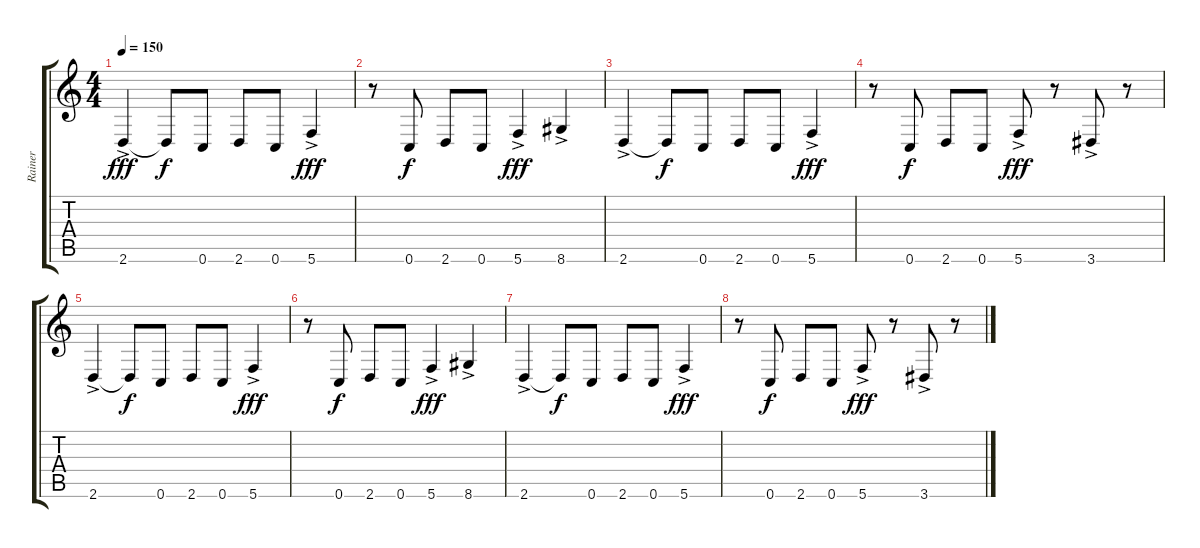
\track ("Rainer" "Rainer") {instrument distortionguitar}
\staff {score tabs}
\tuning (D4 A3 F3 C3 G2 C2) {hide}
\ts (4 4)
\tempo 150
\clef g2
\ks c
2.6{ac}.4{dy fff} 2.6{t}.8{dy f} 0.6.8 2.6.8 0.6.8 5.6{ac}.4{dy fff} |
r.8 0.6.8{dy f} 2.6.8 0.6.8 5.6{ac}.4{dy fff} 8.6{ac}.4 |
2.6{ac}.4 2.6{t}.8{dy f} 0.6.8 2.6.8 0.6.8 5.6{ac}.4{dy fff} |
r.8 0.6.8{dy f} 2.6.8 0.6.8 5.6{ac}.8{dy fff} r.8 3.6{ac}.8 r.8 |
2.6{ac}.4 2.6{t}.8{dy f} 0.6.8 2.6.8 0.6.8 5.6{ac}.4{dy fff} |
r.8 0.6.8{dy f} 2.6.8 0.6.8 5.6{ac}.4{dy fff} 8.6{ac}.4 |
2.6{ac}.4 2.6{t}.8{dy f} 0.6.8 2.6.8 0.6.8 5.6{ac}.4{dy fff} |
r.8 0.6.8{dy f} 2.6.8 0.6.8 5.6{ac}.8{dy fff} r.8 3.6{ac}.8 r.8
